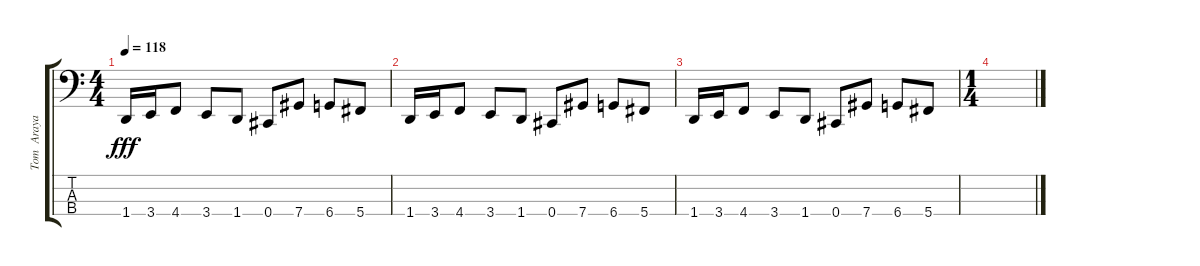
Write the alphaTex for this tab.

\track ("Tom  Araya" "Tom  Araya") {instrument electricbassfinger}
\staff {score tabs}
\tuning (Gb2 Db2 Ab1 Db1) {hide}
\ts (4 4)
\tempo 118
\clef f4
\ks c
1.4.16{dy fff} 3.4.16 4.4.8 3.4.8 1.4.8 0.4.8 7.4.8 6.4.8 5.4.8 |
1.4.16 3.4.16 4.4.8 3.4.8 1.4.8 0.4.8 7.4.8 6.4.8 5.4.8 |
1.4.16 3.4.16 4.4.8 3.4.8 1.4.8 0.4.8 7.4.8 6.4.8 5.4.8 |
\ts (1 4)
